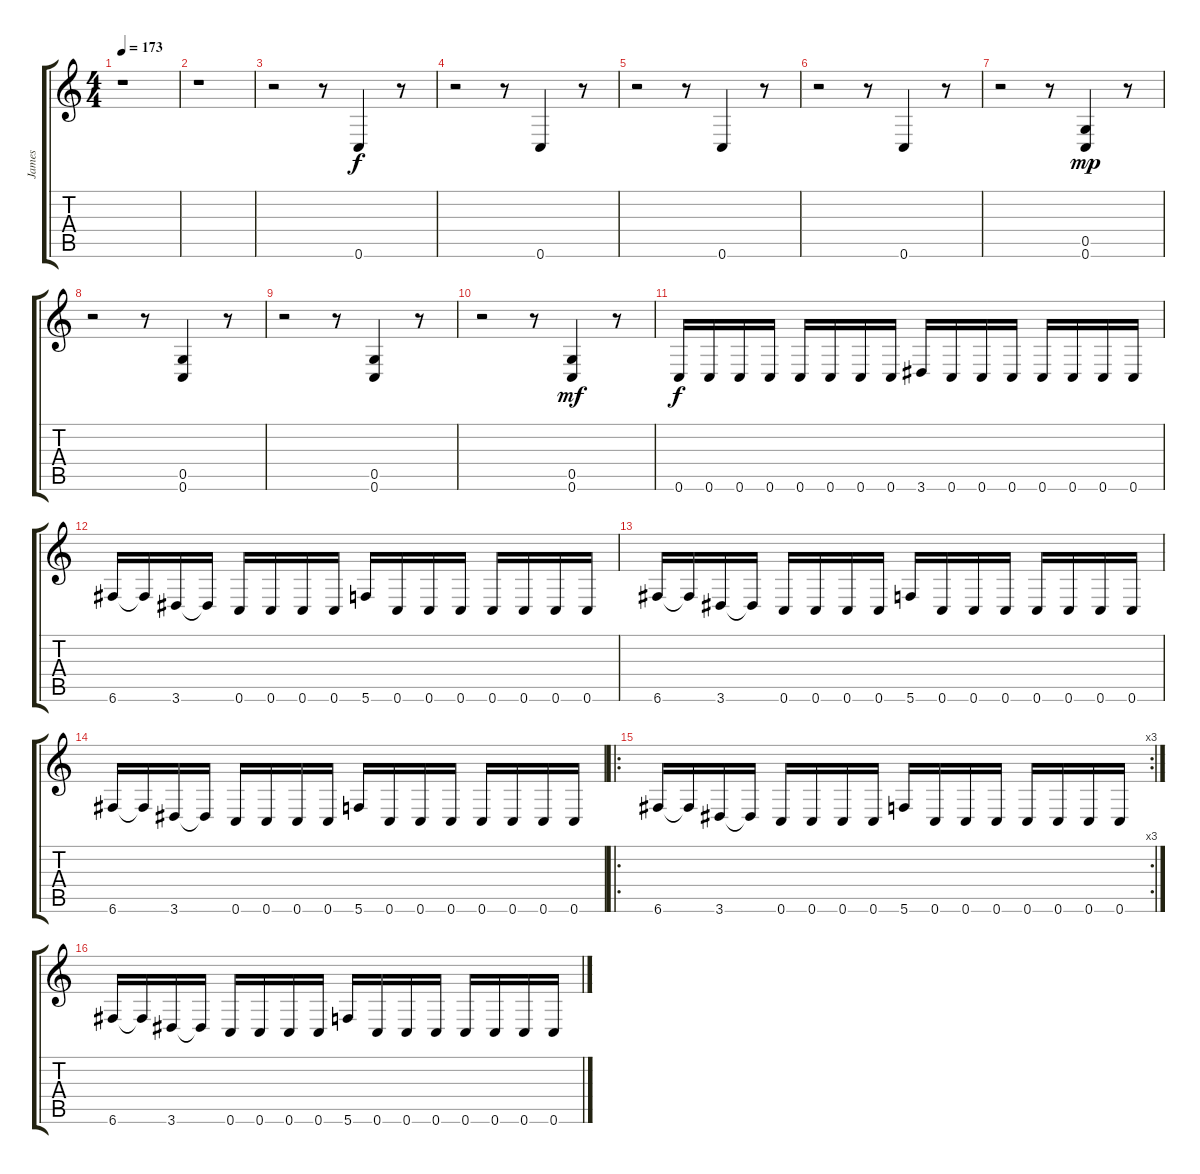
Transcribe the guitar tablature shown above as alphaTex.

\track ("James" "James") {instrument distortionguitar}
\staff {score tabs}
\tuning (D4 A3 F3 C3 G2 C2) {hide}
\ts (4 4)
\tempo 173
\clef g2
\ks c
r.1{dy f instrument distortionguitar} |
r.1 |
r.2 r.8 0.6.4 r.8 |
r.2 r.8 0.6.4 r.8 |
r.2 r.8 0.6.4 r.8 |
r.2 r.8 0.6.4 r.8 |
r.2 r.8 (0.5 0.6).4{dy mp} r.8 |
r.2 r.8 (0.5 0.6).4 r.8 |
r.2 r.8 (0.5 0.6).4 r.8 |
r.2 r.8 (0.5 0.6).4{dy mf} r.8 |
0.6.16{dy f} 0.6.16 0.6.16 0.6.16 0.6.16 0.6.16 0.6.16 0.6.16 3.6.16 0.6.16 0.6.16 0.6.16 0.6.16 0.6.16 0.6.16 0.6.16 |
6.6.16 6.6{t}.16 3.6.16 3.6{t}.16 0.6.16 0.6.16 0.6.16 0.6.16 5.6.16 0.6.16 0.6.16 0.6.16 0.6.16 0.6.16 0.6.16 0.6.16 |
6.6.16 6.6{t}.16 3.6.16 3.6{t}.16 0.6.16 0.6.16 0.6.16 0.6.16 5.6.16 0.6.16 0.6.16 0.6.16 0.6.16 0.6.16 0.6.16 0.6.16 |
6.6.16 6.6{t}.16 3.6.16 3.6{t}.16 0.6.16 0.6.16 0.6.16 0.6.16 5.6.16 0.6.16 0.6.16 0.6.16 0.6.16 0.6.16 0.6.16 0.6.16 |
\ro
\rc 3
6.6.16 6.6{t}.16 3.6.16 3.6{t}.16 0.6.16 0.6.16 0.6.16 0.6.16 5.6.16 0.6.16 0.6.16 0.6.16 0.6.16 0.6.16 0.6.16 0.6.16 |
6.6.16 6.6{t}.16 3.6.16 3.6{t}.16 0.6.16 0.6.16 0.6.16 0.6.16 5.6.16 0.6.16 0.6.16 0.6.16 0.6.16 0.6.16 0.6.16 0.6.16
